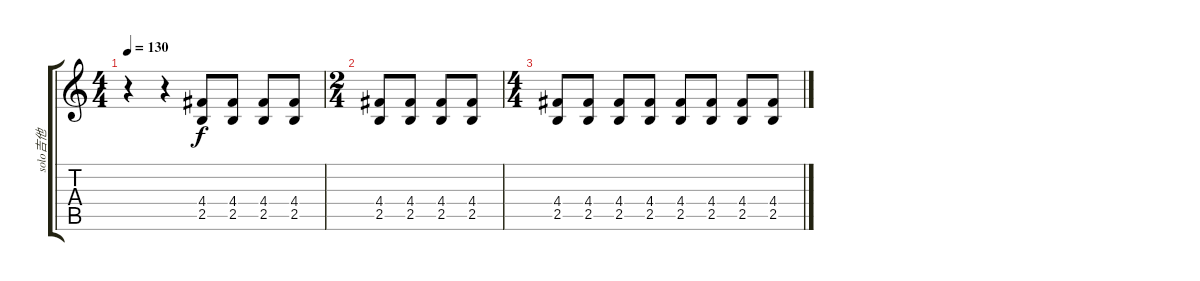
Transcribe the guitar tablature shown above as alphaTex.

\track ("solo吉他" "solo吉他") {instrument overdrivenguitar}
\staff {score tabs}
\tuning (E4 B3 G3 D3 A2 E2) {hide}
\ts (4 4)
\tempo 130
\clef g2
\ks c
r.4{dy f} r.4 (4.4 2.5).8 (4.4 2.5).8 (4.4 2.5).8 (4.4 2.5).8 |
\ts (2 4)
(4.4 2.5).8 (4.4 2.5).8 (4.4 2.5).8 (4.4 2.5).8 |
\ts (4 4)
(4.4 2.5).8 (4.4 2.5).8 (4.4 2.5).8 (4.4 2.5).8 (4.4 2.5).8 (4.4 2.5).8 (4.4 2.5).8 (4.4 2.5).8
